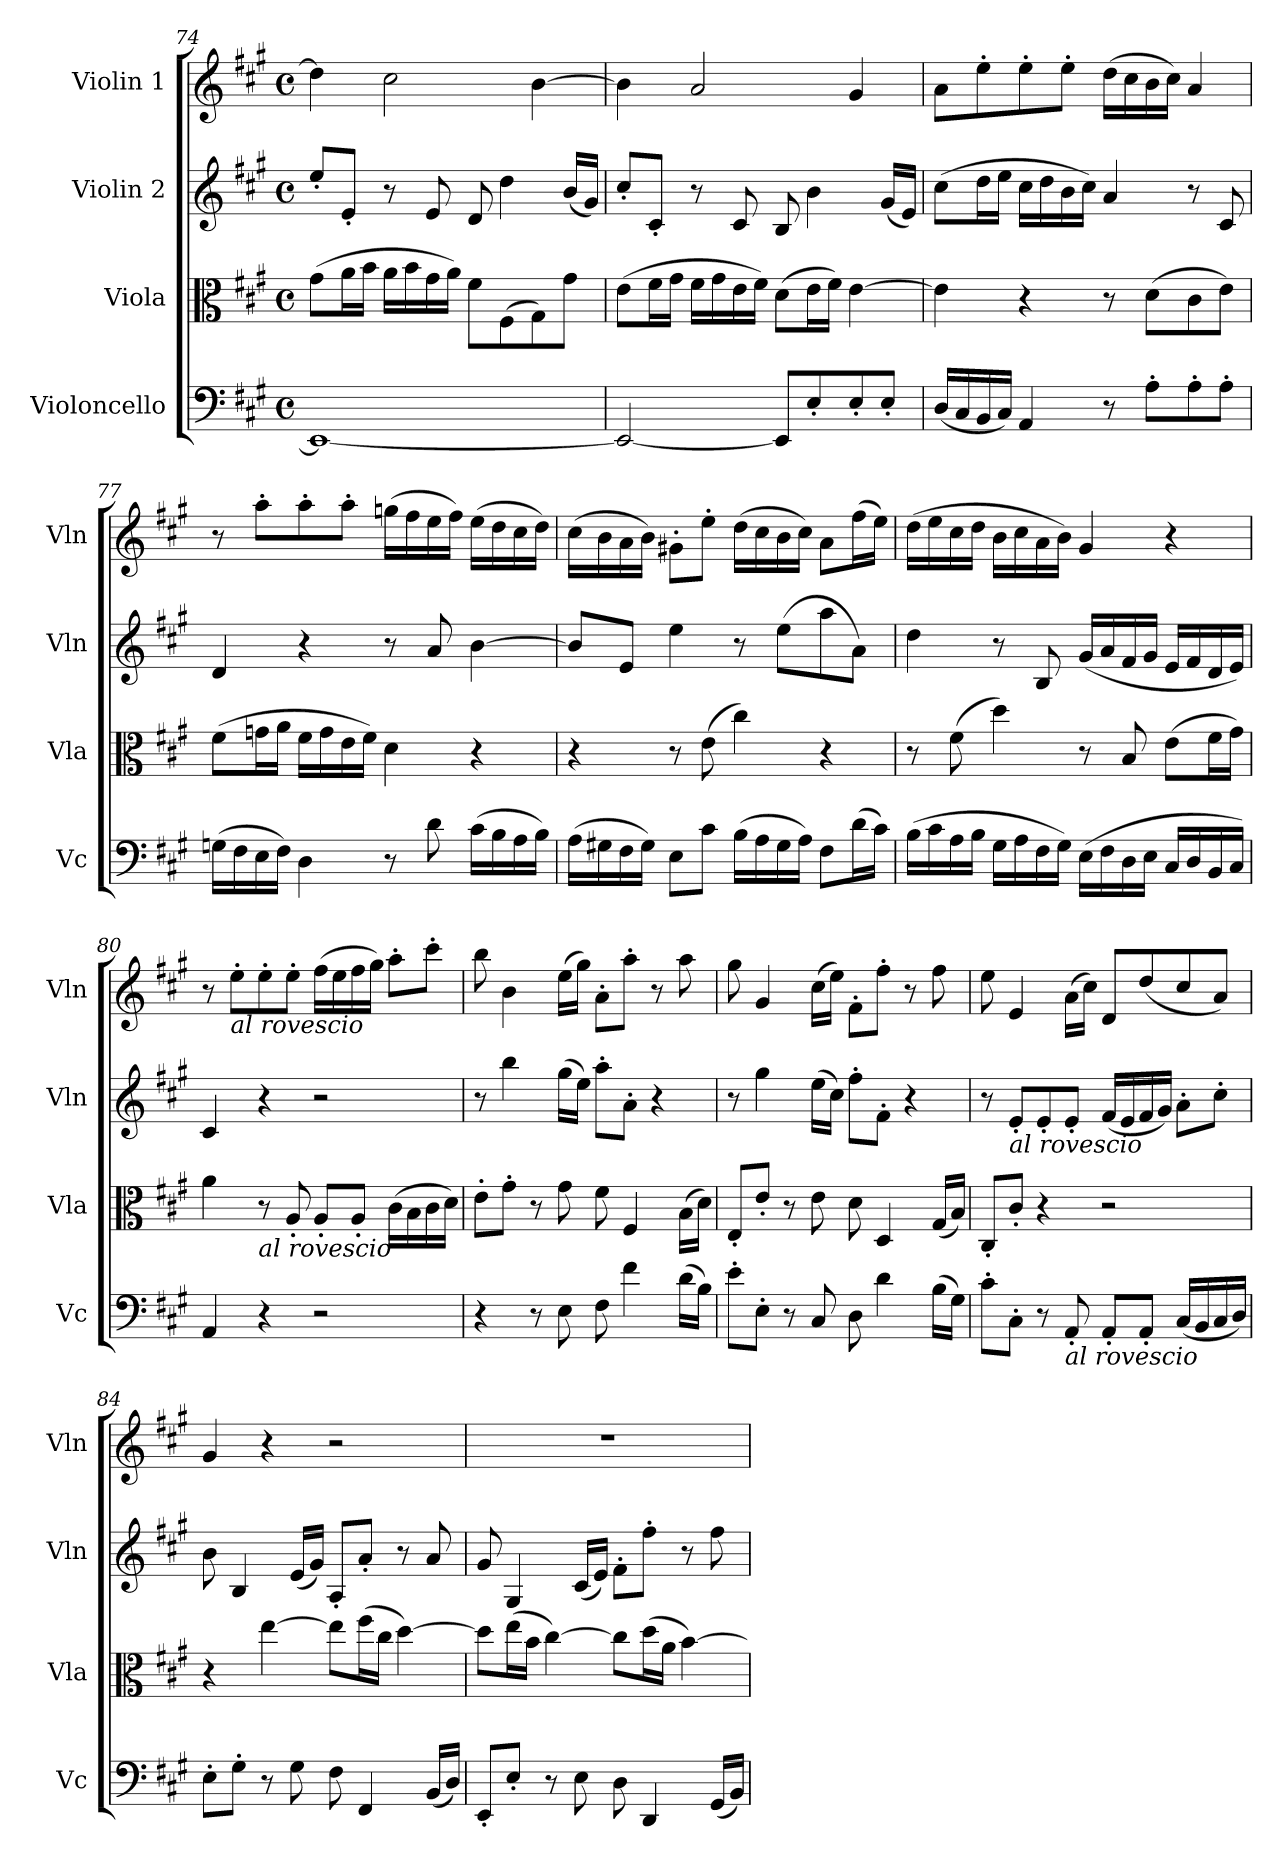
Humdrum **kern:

**kern	**kern	**kern	**kern
*part4	*part3	*part2	*part1
*staff4	*staff3	*staff2	*staff1
*I"Violoncello	*I"Viola	*I"Violin 2	*I"Violin 1
*I'Vc	*I'Vla	*I'Vln	*I'Vln
!!LO:LB:g=z
*clefF4	*clefC3	*clefG2	*clefG2
*k[f#c#g#]	*k[f#c#g#]	*k[f#c#g#]	*k[f#c#g#]
*M4/4	*M4/4	*M4/4	*M4/4
*met(c)	*met(c)	*met(c)	*met(c)
=74	=74	=74	=74
1EE_	(8g#\L	8ee'/L	4dd\]
.	16a\L	8e'/J	.
.	16b\JJ	.	.
.	16a\LL	8r	2cc#\
.	16b\	.	.
.	16g#\	8e/	.
.	16a\JJ)	.	.
.	8f#\L	8d/	.
.	(8F#\	4dd\	.
.	8G#\)	.	[4b\
.	8g#\J	(16b/LL	.
.	.	16g#/JJ)	.
=75	=75	=75	=75
2EE/_	(8e\L	8cc#'/L	4b\]
.	16f#\L	8c#'/J	.
.	16g#\JJ	.	.
.	16f#\LL	8r	2a/
.	16g#\	.	.
.	16e\	8c#/	.
.	16f#\JJ)	.	.
8EE/L]	(8d\L	8B/	.
8E'/	16e\L	4b\	.
.	16f#\JJ)	.	.
8E'/	[4e\	.	4g#/
8E'/J	.	(16g#/LL	.
.	.	16e/JJ)	.
!!LO:PB:g=z
=76	=76	=76	=76
(16D/LL	4e\]	(8cc#\L	8a\L
16C#/	.	.	.
16BB/	.	16dd\L	8ee'\
16C#/JJ)	.	16ee\JJ	.
4AA/	4r	16cc#\LL	8ee'\
.	.	16dd\	.
.	.	16b\	8ee'\J
.	.	16cc#\JJ)	.
8r	8r	4a/	(16dd\LL
.	.	.	16cc#\
8A'\L	(8d\L	.	16b\
.	.	.	16cc#\JJ)
8A'\	8c#\	8r	4a/
8A'\J	8e\J)	8c#/	.
!!LO:LB:g=z
=77	=77	=77	=77
(16Gn\LL	(8f#\L	4d/	8r
16F#\	.	.	.
16E\	16gn\L	.	8aa'\L
16F#\JJ)	16a\JJ	.	.
4D\	16f#\LL	4r	8aa'\
.	16g\	.	.
.	16e\	.	8aa'\J
.	16f#\JJ)	.	.
8r	4d\	8r	(16ggn\LL
.	.	.	16ff#\
8d\	.	8a/	16ee\
.	.	.	16ff#\JJ)
(16c#\LL	4r	[4b\	(16ee\LL
16B\	.	.	16dd\
16A\	.	.	16cc#\
16B\JJ)	.	.	16dd\JJ)
=78	=78	=78	=78
(16A\LL	4r	8b/L]	(16cc#\LL
16G#X\	.	.	16b\
16F#\	.	8e/J	16a\
16G#\JJ)	.	.	16b\JJ)
8E\L	8r	4ee\	8g#X'\L
8c#\J	(8e\	.	8ee'\J
(16B\LL	4cc#\)	8r	(16dd\LL
16A\	.	.	16cc#\
16G#\	.	(8ee\L	16b\
16A\JJ)	.	.	16cc#\JJ)
8F#\L	4r	8aa\	8a\L
(16d\L	.	8a\J)	(16ff#\L
16c#\JJ)	.	.	16ee\JJ)
!!LO:LB:g=z
=79	=79	=79	=79
(16B\LL	8r	4dd\	(16dd\LL
16c#\	.	.	16ee\
16A\	(8f#\	.	16cc#\
16B\JJ	.	.	16dd\JJ
16G#\LL	4dd\)	8r	16b\LL
16A\	.	.	16cc#\
16F#\	.	8B/	16a\
16G#\JJ)	.	.	16b\JJ)
(16E\LL	8r	(16g#/LL	4g#/
16F#\	.	16a/	.
16D\	8B/	16f#/	.
16E\JJ	.	16g#/JJ	.
16C#/LL	(8e\L	16e/LL	4r
16D/	.	16f#/	.
16BB/	16f#\L	16d/	.
16C#/JJ)	16g#\JJ)	16e/JJ)	.
!!LO:PB:g=z
=80	=80	=80	=80
4AA/	4a\	4c#/	8r
!	!	!	!LO:TX:b:i:t=al rovescio
.	.	.	8ee'\L
!	!LO:TX:b:i:t=al rovescio	!	!
4r	8r	4r	8ee'\
.	8A'/	.	8ee'\J
2r	8A'/L	2r	(16ff#\LL
.	.	.	16ee\
.	8A'/J	.	16ff#\
.	.	.	16gg#\JJ)
.	(16c#\LL	.	8aa'\L
.	16B\	.	.
.	16c#\	.	8ccc#'\J
.	16d\JJ)	.	.
=81	=81	=81	=81
4r	8e'\L	8r	8bb\
.	8g#'\J	4bb\	4b\
8r	8r	.	.
8E\	8g#\	(16gg#\LL	(16ee\LL
.	.	16ee\JJ)	16gg#\JJ)
8F#\	8f#\	8aa'\L	8a'\L
4f#\	4F#/	8a'\J	8aa'\J
.	.	4r	8r
(16d\LL	(16B\LL	.	8aa\
16B\JJ)	16d\JJ)	.	.
=82	=82	=82	=82
8e'\L	8E'/L	8r	8gg#\
8E'\J	8e'/J	4gg#\	4g#/
8r	8r	.	.
8C#/	8e\	(16ee\LL	(16cc#\LL
.	.	16cc#\JJ)	16ee\JJ)
8D\	8d\	8ff#'\L	8f#'\L
4d\	4D/	8f#'\J	8ff#'\J
.	.	4r	8r
(16B\LL	(16G#/LL	.	8ff#\
16G#\JJ)	16B/JJ)	.	.
!!LO:LB:g=z
=83	=83	=83	=83
8c#'\L	8C#'/L	8r	8ee\
!	!	!LO:TX:b:i:t=al rovescio	!
8C#'\J	8c#'/J	8e'/L	4e/
8r	4r	8e'/	.
!LO:TX:b:i:t=al rovescio	!	!	!
8AA'/	.	8e'/J	(16a\LL
.	.	.	16cc#\JJ)
8AA'/L	2r	(16f#/LL	8d/L
.	.	16e/	.
8AA'/J	.	16f#/	(8dd/
.	.	16g#/JJ)	.
(16C#/LL	.	8a'\L	8cc#/
16BB/	.	.	.
16C#/	.	8cc#'\J	8a/J)
16D/JJ)	.	.	.
!!LO:LB:g=z
=84	=84	=84	=84
8E'\L	4r	8b\	4g#/
8G#'\J	.	4B/	.
8r	[4ee\	.	4r
8G#\	.	(16e/LL	.
.	.	16g#/JJ)	.
8F#\	8ee\L]	8A'/L	2r
4FF#/	(16ff#\L	8a'/J	.
.	16cc#\JJ	.	.
.	[4dd\)	8r	.
(16BB/LL	.	8a/	.
16D/JJ)	.	.	.
=85	=85	=85	=85
8EE'/L	8dd\L]	8g#/	1r
8E'/J	(16ee\L	4G#/	.
.	16b\JJ	.	.
8r	[4cc#\)	.	.
8E\	.	(16c#/LL	.
.	.	16e/JJ)	.
8D\	8cc#\L]	8f#'\L	.
4DD/	(16dd\L	8ff#'\J	.
.	16a\JJ	.	.
.	[4b\)	8r	.
(16GG#/LL	.	8ff#\	.
16BB/JJ)	.	.	.
=	=	=	=
*-	*-	*-	*-
